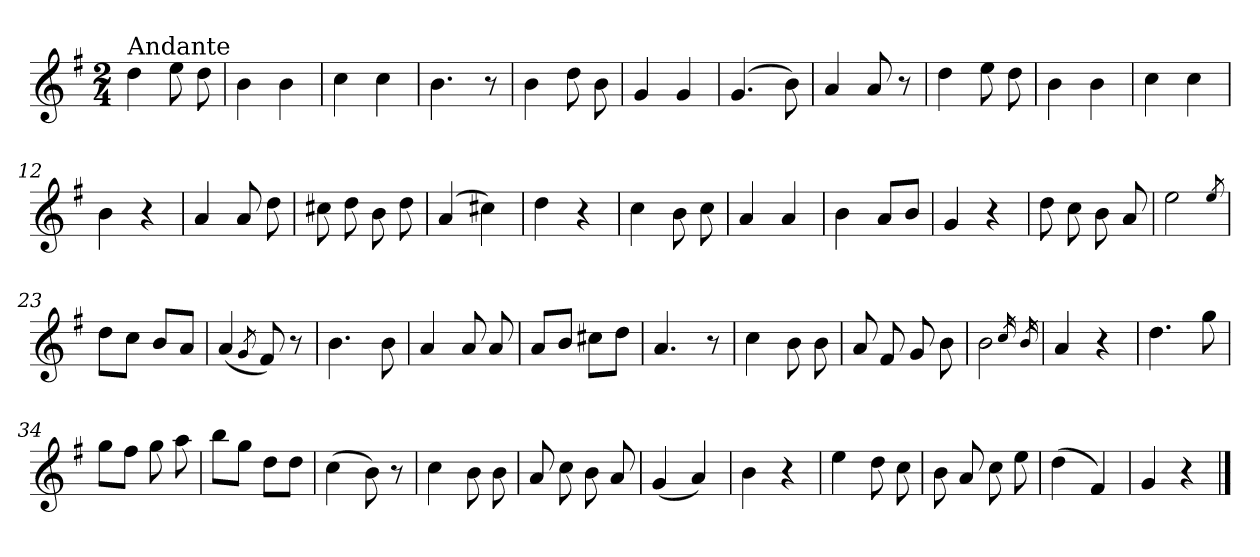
**kern
*part1
*staff1
*clefG2
*k[f#]
*G:
*M2/4
=1
!LO:TX:a:t=Andante
4dd\
8ee\
8dd\
=2
4b\
4b\
=3
4cc\
4cc\
=4
4.b\
8r
=5
4b\
8dd\
8b\
=6
4g/
4g/
=7
(>4.g/
8b\)
=8
4a/
8a/
8r
=9
4dd\
8ee\
8dd\
!!LO:LB:g=z
=10
4b\
4b\
=11
4cc\
4cc\
=12
4b\
4r
=13
4a/
8a/
8dd\
=14
8cc#X\
8dd\
8b\
8dd\
=15
(>4a/
4cc#X\)
=16
4dd\
4r
=17
4cc\
8b\
8cc\
=18
4a/
4a/
=19
4b\
8a/L
8b/J
!!LO:LB:g=z
=20
4g/
4r
=21
8dd\
8cc\
8b\
8a/
=22
2ee\
8qee/
=23
8dd\L
8cc\J
8b/L
8a/J
=24
(<4a/
8qg/
8f#/)
8r
=25
4.b\
8b\
=26
4a/
8a/
8a/
=27
8a/L
8b/J
8cc#X\L
8dd\J
=28
4.a/
8r
!!LO:LB:g=z
=29
4cc\
8b\
8b\
=30
8a/
8f#/
8g/
8b\
=31
2b\
16qcc/
16qb/
=32
4a/
4r
=33
4.dd\
8gg\
=34
8gg\L
8ff#\J
8gg\
8aa\
=35
8bb\L
8gg\J
8dd\L
8dd\J
=36
(>4cc\
8b\)
8r
=37
4cc\
8b\
8b\
!!LO:LB:g=z
=38
8a/
8cc\
8b\
8a/
=39
(<4g/
4a/)
=40
4b\
4r
=41
4ee\
8dd\
8cc\
=42
8b\
8a/
8cc\
8ee\
=43
(>4dd\
4f#/)
=44
4g/
4r
==
*-
